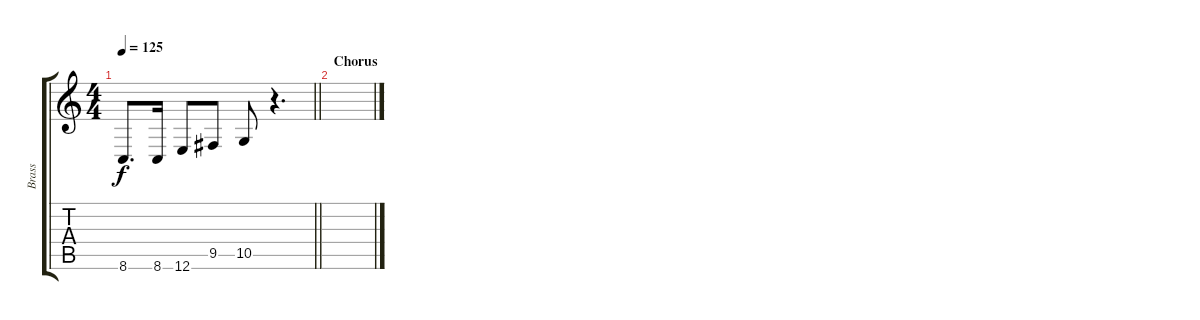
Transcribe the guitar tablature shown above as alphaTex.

\track ("Brass" "Brass") {instrument synthbrass1}
\staff {score tabs}
\tuning (E4 B3 G3 D3 A2 E2) {hide}
\ts (4 4)
\tempo 125
\clef g2
\barLineRight lightlight
\ks c
8.6.8{d dy f} 8.6.16 12.6.8 9.5.8 10.5.8 r.4{d} |
\section ("" "Chorus")
